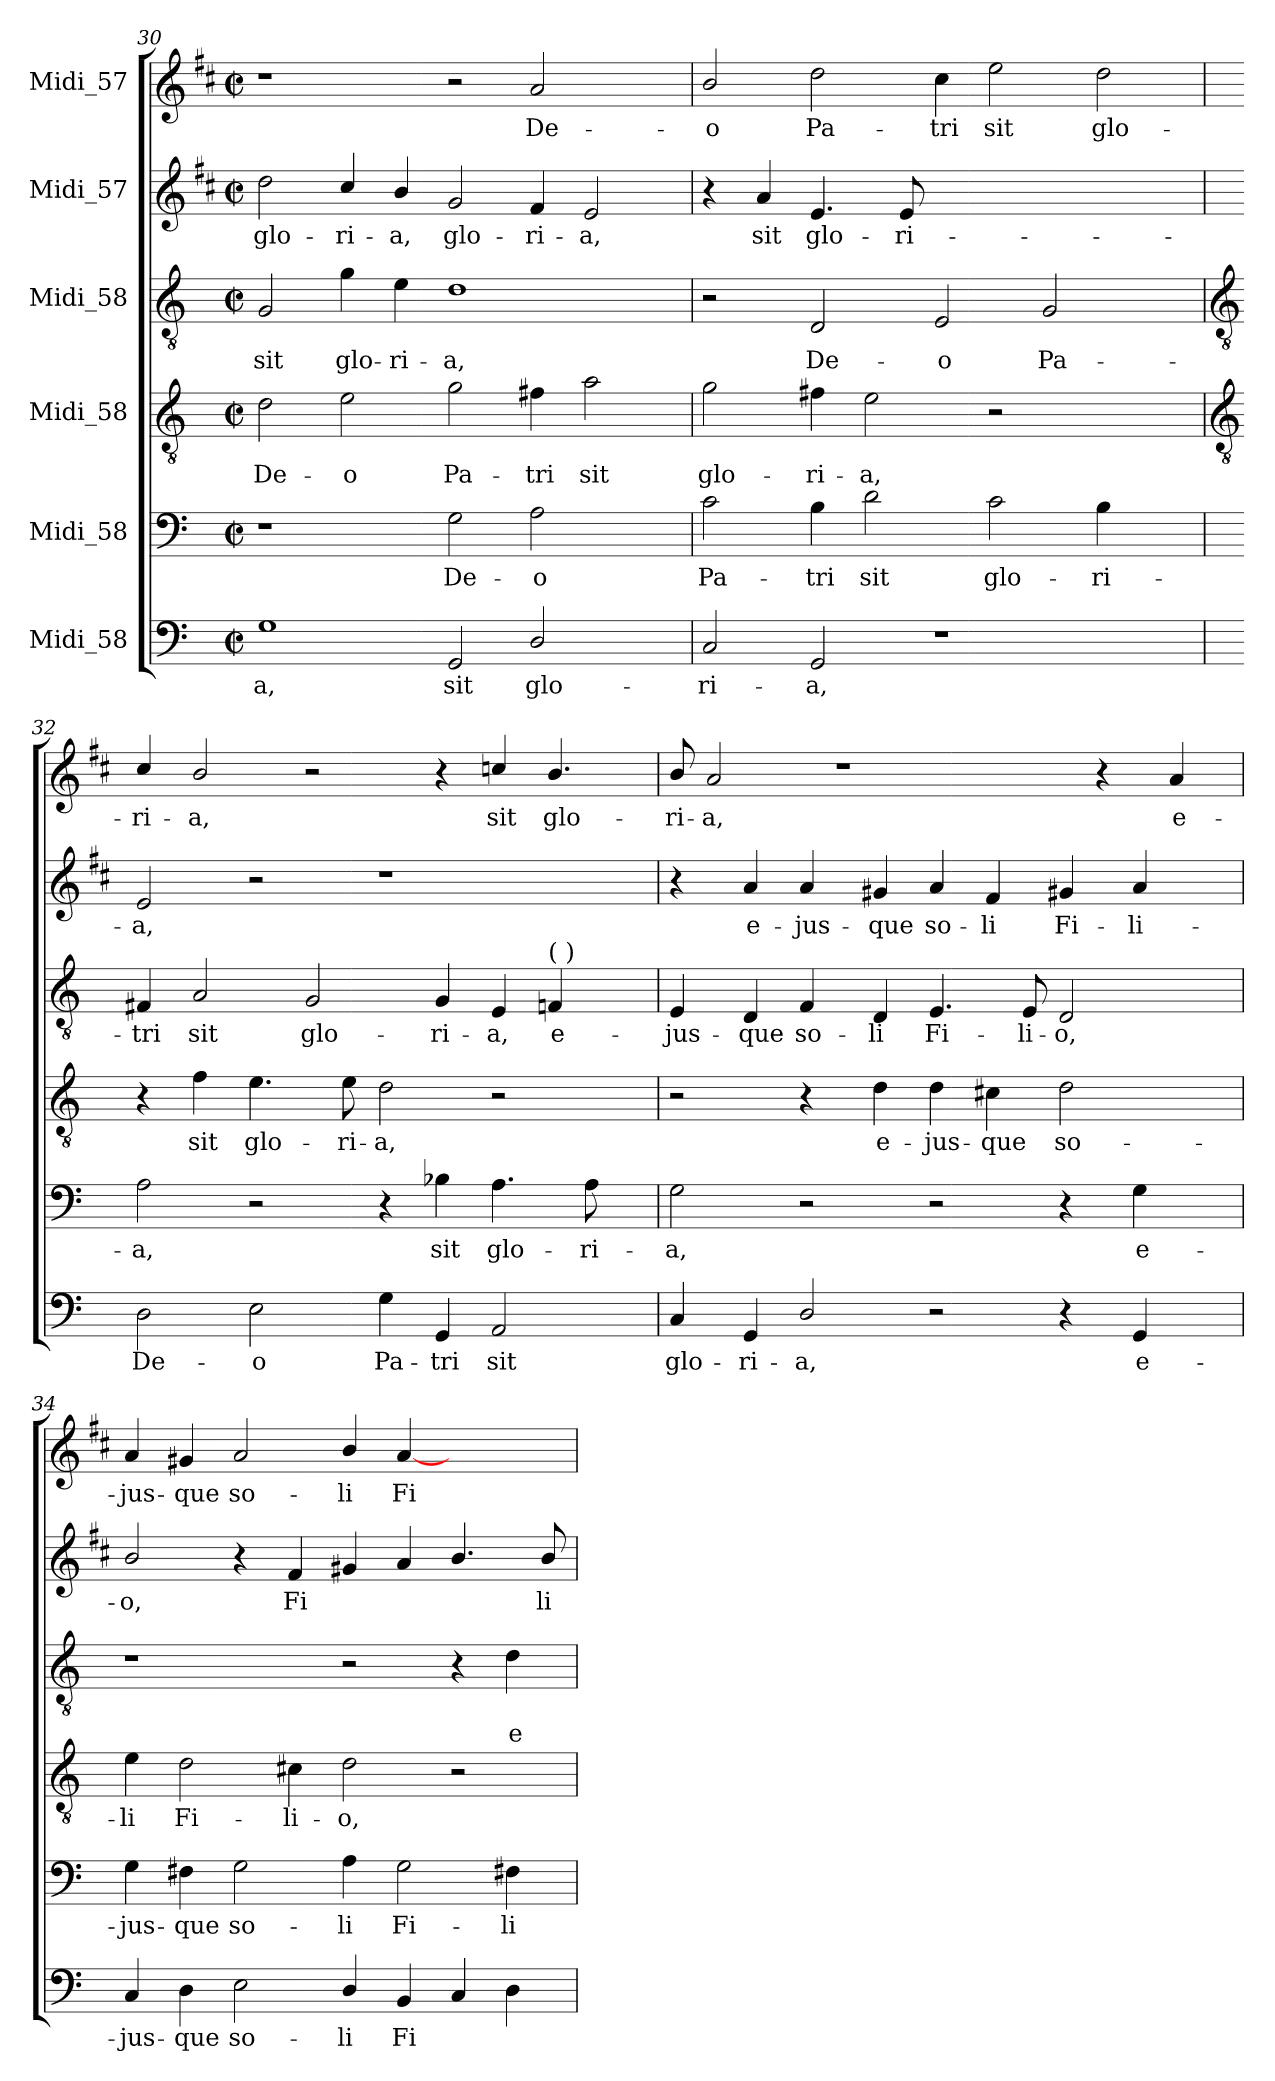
**kern	**text	**kern	**text	**kern	**text	**kern	**text	**text	**kern	**text	**kern	**text
*part6	*part6	*part5	*part5	*part4	*part4	*part3	*part3	*part3	*part2	*part2	*part1	*part1
*staff6	*staff6	*staff5	*staff5	*staff4	*staff4	*staff3	*staff3	*staff3	*staff2	*staff2	*staff1	*staff1
*I"Midi_58	*	*I"Midi_58	*	*I"Midi_58	*	*I"Midi_58	*	*	*I"Midi_57	*	*I"Midi_57	*
*clefF4	*	*clefF4	*	*clefGv2	*	*clefGv2	*	*	*clefG2	*	*clefG2	*
*	*	*	*	*	*	*	*	*	*ITrd1c2	*	*ITrd1c2	*
*k[]	*	*k[]	*	*k[]	*	*k[]	*	*	*k[]	*	*k[]	*
*C:	*	*C:	*	*C:	*	*C:	*	*	*C:	*	*C:	*
*M4/2	*	*M4/2	*	*M4/2	*	*M4/2	*	*	*M4/2	*	*M4/2	*
*met(c|)	*	*met(c|)	*	*met(c|)	*	*met(c|)	*	*	*met(c|)	*	*met(c|)	*
=30	=30	=30	=30	=30	=30	=30	=30	=30	=30	=30	=30	=30
!	!LO:LY:b	!	!	!	!LO:LY:b	!	!LO:LY:b	!	!	!LO:LY:b	!	!
1G	-a,	1r	.	2d\	De-	2G/	sit	.	2cc\	glo-	1r	.
!	!	!	!	!	!LO:LY:b	!	!LO:LY:b	!	!	!LO:LY:b	!	!
.	.	.	.	2e\	-o	4g\	glo-	.	4b/	-ri-	.	.
!	!	!	!	!	!	!	!LO:LY:b	!	!	!LO:LY:b	!	!
.	.	.	.	.	.	4e\	-ri-	.	4a/	-a,	.	.
!	!LO:LY:b	!	!LO:LY:b	!	!LO:LY:b	!	!LO:LY:b	!	!	!LO:LY:b	!	!
2GG/	sit	2G\	De-	2g\	Pa-	1d	-a,	.	2f/	glo-	2r	.
!	!LO:LY:b	!	!LO:LY:b	!	!LO:LY:b	!	!	!	!	!LO:LY:b	!	!LO:LY:b
2D/	glo-	2A\	-o	4f#X\	-tri	.	.	.	4e/	-ri-	2g/	De-
!	!	!	!	!	!LO:LY:b	!	!	!	!	!LO:LY:b	!	!
.	.	.	.	2a\	sit	.	.	.	2d/	-a,	.	.
4ryy	.	4ryy	.	.	.	4ryy	.	.	.	.	4ryy	.
!!LO:LB:g=z
=31	=31	=31	=31	=31	=31	=31	=31	=31	=31	=31	=31	=31
!	!LO:LY:b	!	!LO:LY:b	!	!LO:LY:b	!	!	!	!	!	!	!LO:LY:b
2C/	-ri-	2c\	Pa-	2g\	glo-	2r	.	.	4r	.	2a/	-o
!	!	!	!	!	!	!	!	!	!	!LO:LY:b	!	!
.	.	.	.	.	.	.	.	.	4g/	sit	.	.
!	!LO:LY:b	!	!LO:LY:b	!	!LO:LY:b	!	!LO:LY:b	!	!	!LO:LY:b	!	!LO:LY:b
2GG/	-a,	4B\	-tri	4f#X\	-ri-	2D/	De-	.	4.d/	glo-	2cc\	Pa-
!	!	!	!LO:LY:b	!	!LO:LY:b	!	!	!	!	!	!	!
.	.	2d\	sit	2e\	-a,	.	.	.	.	.	.	.
!	!	!	!	!	!	!	!	!	!	!LO:LY:b	!	!
.	.	.	.	.	.	.	.	.	8d/	-ri-	.	.
!	!	!	!	!	!	!	!LO:LY:b	!	!	!	!	!LO:LY:b
1r	.	.	.	.	.	2E/	-o	.	1ryy	.	4b\	-tri
!	!	!	!LO:LY:b	!	!	!	!	!	!	!	!	!LO:LY:b
.	.	2c\	glo-	2r	.	.	.	.	.	.	2dd\	sit
!	!	!	!	!	!	!	!LO:LY:b	!	!	!	!	!
.	.	.	.	.	.	2G/	Pa-	.	.	.	.	.
!	!	!	!LO:LY:b	!	!	!	!	!	!	!	!	!LO:LY:b
.	.	4B\	-ri-	2ryy	.	.	.	.	.	.	2cc\	glo-
4ryy	.	4ryy	.	.	.	4ryy	.	.	4ryy	.	.	.
!!LO:LB:g=z
=32	=32	=32	=32	=32	=32	=32	=32	=32	=32	=32	=32	=32
*	*	*	*	*clefGv2	*	*clefGv2	*	*	*	*	*	*
!	!LO:LY:b	!	!LO:LY:b	!	!	!	!LO:LY:b	!	!	!LO:LY:b	!	!LO:LY:b
2D\	De-	2A\	-a,	4r	.	4F#X/	-tri	.	2d/	-a,	4b/	-ri-
!	!	!	!	!	!LO:LY:b	!	!LO:LY:b	!	!	!	!	!LO:LY:b
.	.	.	.	4f\	sit	2A/	sit	.	.	.	2a/	-a,
!	!LO:LY:b	!	!	!	!LO:LY:b	!	!	!	!	!	!	!
2E\	-o	2r	.	4.e\	glo-	.	.	.	2r	.	.	.
!	!	!	!	!	!	!	!LO:LY:b	!	!	!	!	!
.	.	.	.	.	.	2G/	glo-	.	.	.	2r	.
!	!	!	!	!	!LO:LY:b	!	!	!	!	!	!	!
.	.	.	.	8e\	-ri-	.	.	.	.	.	.	.
!	!LO:LY:b	!	!	!	!LO:LY:b	!	!	!	!	!	!	!
4G\	Pa-	4r	.	2d\	-a,	.	.	.	1r	.	.	.
!	!LO:LY:b	!	!LO:LY:b	!	!	!	!LO:LY:b	!	!	!	!	!
4GG/	-tri	4B-X\	sit	.	.	4G/	-ri-	.	.	.	4r	.
!	!LO:LY:b	!	!LO:LY:b	!	!	!	!LO:LY:b	!	!	!	!	!LO:LY:b
2AA/	sit	4.A\	glo-	2r	.	4E/	-a,	.	.	.	4b-X/	sit
!	!	!	!	!	!	!LO:TX:a:t=(  )	!	!	!	!	!	!
!	!	!	!	!	!	!	!LO:LY:b	!	!	!	!	!LO:LY:b
.	.	.	.	.	.	4F/	e-	.	.	.	4.a/	glo-
!	!	!	!LO:LY:b	!	!	!	!	!	!	!	!	!
.	.	8A\	-ri-	.	.	.	.	.	.	.	.	.
8ryy	.	8ryy	.	8ryy	.	8ryy	.	.	8ryy	.	.	.
=33	=33	=33	=33	=33	=33	=33	=33	=33	=33	=33	=33	=33
!	!LO:LY:b	!	!LO:LY:b	!	!	!	!LO:LY:b	!	!	!	!	!LO:LY:b
4C/	glo-	2G\	-a,	2r	.	4E/	-jus-	.	4r	.	8a/	-ri-
!	!	!	!	!	!	!	!	!	!	!	!	!LO:LY:b
.	.	.	.	.	.	.	.	.	.	.	2g/	-a,
!	!LO:LY:b	!	!	!	!	!	!LO:LY:b	!	!	!LO:LY:b	!	!
4GG/	-ri-	.	.	.	.	4D/	-que	.	4g/	e-	.	.
!	!LO:LY:b	!	!	!	!	!	!LO:LY:b	!	!	!LO:LY:b	!	!
2D/	-a,	2r	.	4r	.	4F/	so-	.	4g/	-jus-	.	.
.	.	.	.	.	.	.	.	.	.	.	1r	.
!	!	!	!	!	!LO:LY:b	!	!LO:LY:b	!	!	!LO:LY:b	!	!
.	.	.	.	4d\	e-	4D/	-li	.	4f#X/	-que	.	.
!	!	!	!	!	!LO:LY:b	!	!LO:LY:b	!	!	!LO:LY:b	!	!
2r	.	2r	.	4d\	-jus-	4.E/	Fi-	.	4g/	so-	.	.
!	!	!	!	!	!LO:LY:b	!	!	!	!	!LO:LY:b	!	!
.	.	.	.	4c#X\	-que	.	.	.	4e/	-li	.	.
!	!	!	!	!	!	!	!LO:LY:b	!	!	!	!	!
.	.	.	.	.	.	8E/	-li-	.	.	.	.	.
!	!	!	!	!	!LO:LY:b	!	!LO:LY:b	!	!	!LO:LY:b	!	!
4r	.	4r	.	2d\	so-	2D/	-o,	.	4f#X/	Fi-	.	.
.	.	.	.	.	.	.	.	.	.	.	4r	.
!	!LO:LY:b	!	!LO:LY:b	!	!	!	!	!	!	!LO:LY:b	!	!
4GG/	e-	4G\	e-	.	.	.	.	.	4g/	-li-	.	.
!	!	!	!	!	!	!	!	!	!	!	!	!LO:LY:b
.	.	.	.	.	.	.	.	.	.	.	4g/	e-
8ryy	.	8ryy	.	8ryy	.	8ryy	.	.	8ryy	.	.	.
=34	=34	=34	=34	=34	=34	=34	=34	=34	=34	=34	=34	=34
!	!LO:LY:b	!	!LO:LY:b	!	!LO:LY:b	!	!	!	!	!LO:LY:b	!	!LO:LY:b
4C/	-jus-	4G\	-jus-	4e\	-li	1r	.	.	2a/	-o,	4g/	-jus-
!	!LO:LY:b	!	!LO:LY:b	!	!LO:LY:b	!	!	!	!	!	!	!LO:LY:b
4D\	-que	4F#X\	-que	2d\	Fi-	.	.	.	.	.	4f#X/	-que
!	!LO:LY:b	!	!LO:LY:b	!	!	!	!	!	!	!	!	!LO:LY:b
2E\	so-	2G\	so-	.	.	.	.	.	4r	.	2g/	so-
!	!	!	!	!	!LO:LY:b	!	!	!	!	!LO:LY:b	!	!
.	.	.	.	4c#X\	-li-	.	.	.	4e/	Fi	.	.
!	!LO:LY:b	!	!LO:LY:b	!	!LO:LY:b	!	!	!	!	!	!	!LO:LY:b
4D/	-li	4A\	-li	2d\	-o,	2r	.	.	4f#X/	.	4a/	-li
!	!LO:LY:b	!	!LO:LY:b	!	!	!	!	!	!	!	!	!LO:LY:b
4BB/	Fi	2G\	Fi-	.	.	.	.	.	4g/	.	[4g/	Fi-
4C/	.	.	.	2r	.	4r	.	.	4.a/	.	2ryy	.
!	!	!	!LO:LY:b	!	!	!	!	!LO:LY:b	!	!	!	!
4D\	.	4F#X\	-li-	.	.	4d\	.	e-	.	.	.	.
!	!	!	!	!	!	!	!	!	!	!LO:LY:b	!	!
.	.	.	.	.	.	.	.	.	8a/	li-	.	.
=	=	=	=	=	=	=	=	=	=	=	=	=
*-	*-	*-	*-	*-	*-	*-	*-	*-	*-	*-	*-	*-
